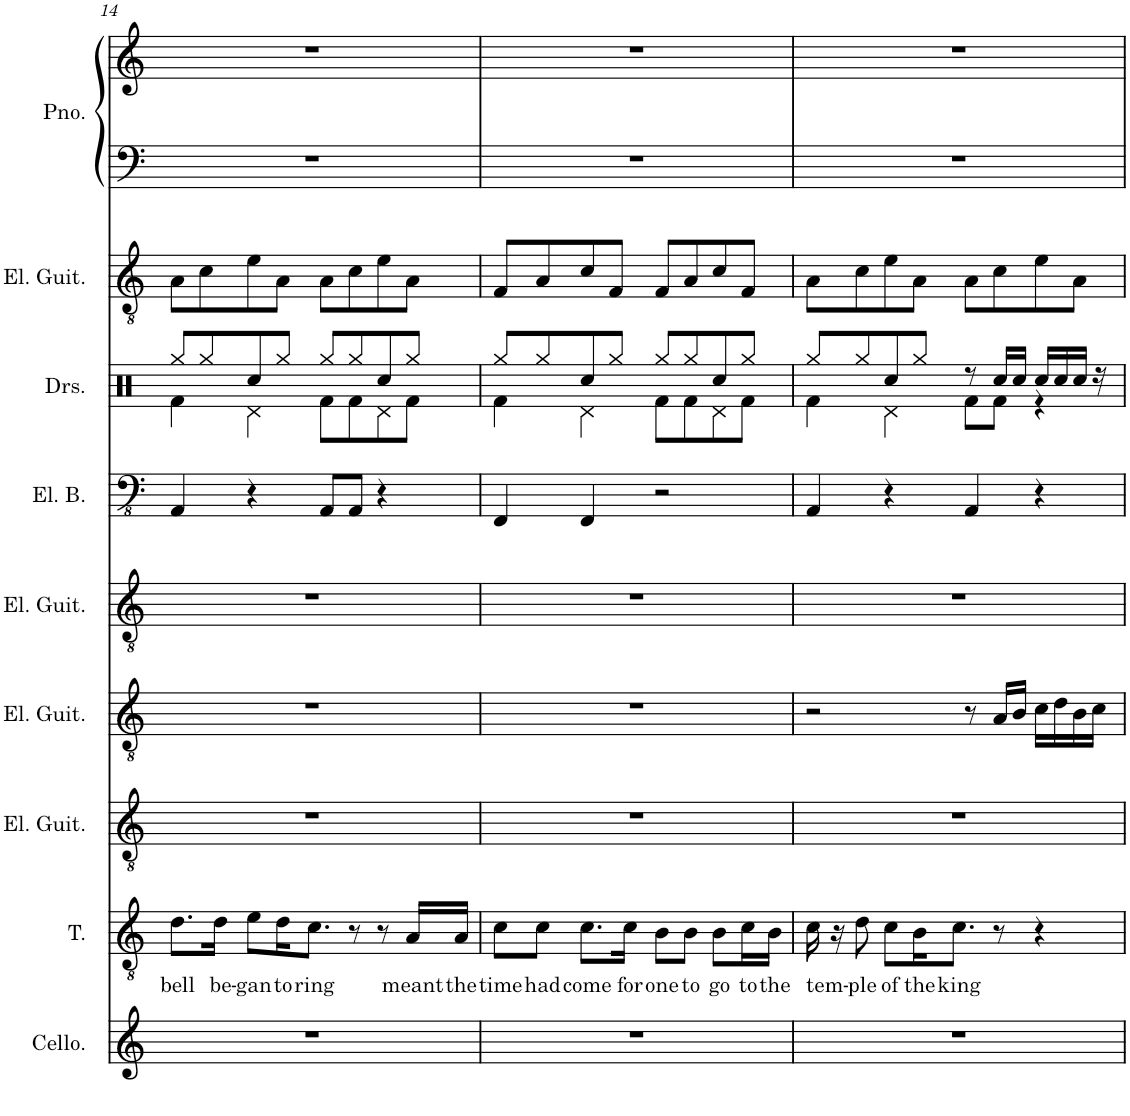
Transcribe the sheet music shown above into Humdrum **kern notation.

**kern	**kern	**text	**kern	**kern	**kern	**kern	**kern	**kern	**kern	**kern
*part9	*part8	*part8	*part7	*part6	*part5	*part4	*part3	*part2	*part1	*part1
*staff10	*staff9	*staff9	*staff8	*staff7	*staff6	*staff5	*staff4	*staff3	*staff2	*staff1
*I"Cello	*I"Tenor	*	*I"Electric Guitar	*I"Electric Guitar	*I"Electric Guitar	*I"Electric Bass	*I"Drumset	*I"Electric Guitar	*I"Piano	*
*I'Cello.	*I'T.	*	*I'El. Guit.	*I'El. Guit.	*I'El. Guit.	*I'El. B.	*I'Drs.	*I'El. Guit.	*I'Pno.	*
!!LO:PB:g=z
*clefG2	*clefGv2	*	*clefGv2	*clefGv2	*clefGv2	*clefFv4	*clefX	*clefGv2	*clefF4	*clefG2
*k[]	*k[]	*	*k[]	*k[]	*k[]	*k[]	*k[]	*k[]	*k[]	*k[]
*M4/4	*M4/4	*	*M4/4	*M4/4	*M4/4	*M4/4	*M4/4	*M4/4	*M4/4	*M4/4
=14	=14	=14	=14	=14	=14	=14	=14	=14	=14	=14
!	!	!LO:LY:b	!	!	!	!	!	!	!	!
*	*	*	*	*	*	*	*^	*	*	*
1r	8.d\L	bell	1r	1r	1r	4AAA/	8Rgg/L	4Rf\	8A\L	1r	1r
.	.	.	.	.	.	.	8Rgg/	.	8c\	.	.
!	!	!LO:LY:b	!	!	!	!	!	!	!	!	!
.	16d\Jk	be-	.	.	.	.	.	.	.	.	.
!	!	!LO:LY:b	!	!	!	!	!	!	!	!	!
.	8e\L	-gan	.	.	.	4r	8Rcc/	4Rd\	8e\	.	.
!	!	!LO:LY:b	!	!	!	!	!	!	!	!	!
.	16d\K	to	.	.	.	.	8Rgg/J	.	8A\J	.	.
!	!	!LO:LY:b	!	!	!	!	!	!	!	!	!
.	8.c\J	ring	.	.	.	.	.	.	.	.	.
.	.	.	.	.	.	8AAA/L	8Rgg/L	8Rf\L	8A\L	.	.
.	8r	.	.	.	.	8AAA/J	8Rgg/	8Rf\	8c\	.	.
.	8r	.	.	.	.	4r	8Rcc/	8Rd\	8e\	.	.
!	!	!LO:LY:b	!	!	!	!	!	!	!	!	!
.	16A/LL	meant	.	.	.	.	8Rgg/J	8Rf\J	8A\J	.	.
!	!	!LO:LY:b	!	!	!	!	!	!	!	!	!
.	16A/JJ	the	.	.	.	.	.	.	.	.	.
=15	=15	=15	=15	=15	=15	=15	=15	=15	=15	=15	=15
!	!	!LO:LY:b	!	!	!	!	!	!	!	!	!
1r	8c\L	time	1r	1r	1r	4FFF/	8Rgg/L	4Rf\	8F/L	1r	1r
!	!	!LO:LY:b	!	!	!	!	!	!	!	!	!
.	8c\J	had	.	.	.	.	8Rgg/	.	8A/	.	.
!	!	!LO:LY:b	!	!	!	!	!	!	!	!	!
.	8.c\L	come	.	.	.	4FFF/	8Rcc/	4Rd\	8c/	.	.
.	.	.	.	.	.	.	8Rgg/J	.	8F/J	.	.
!	!	!LO:LY:b	!	!	!	!	!	!	!	!	!
.	16c\Jk	for	.	.	.	.	.	.	.	.	.
!	!	!LO:LY:b	!	!	!	!	!	!	!	!	!
.	8B\L	one	.	.	.	2r	8Rgg/L	8Rf\L	8F/L	.	.
!	!	!LO:LY:b	!	!	!	!	!	!	!	!	!
.	8B\J	to	.	.	.	.	8Rgg/	8Rf\	8A/	.	.
!	!	!LO:LY:b	!	!	!	!	!	!	!	!	!
.	8B\L	go	.	.	.	.	8Rcc/	8Rd\	8c/	.	.
!	!	!LO:LY:b	!	!	!	!	!	!	!	!	!
.	16c\L	to	.	.	.	.	8Rgg/J	8Rf\J	8F/J	.	.
!	!	!LO:LY:b	!	!	!	!	!	!	!	!	!
.	16B\JJ	the	.	.	.	.	.	.	.	.	.
=16	=16	=16	=16	=16	=16	=16	=16	=16	=16	=16	=16
!	!	!LO:LY:b	!	!	!	!	!	!	!	!	!
1r	16c\	tem-	1r	2r	1r	4AAA/	8Rgg/L	4Rf\	8A\L	1r	1r
.	16r	.	.	.	.	.	.	.	.	.	.
!	!	!LO:LY:b	!	!	!	!	!	!	!	!	!
.	8d\	-ple	.	.	.	.	8Rgg/	.	8c\	.	.
!	!	!LO:LY:b	!	!	!	!	!	!	!	!	!
.	8c\L	of	.	.	.	4r	8Rcc/	4Rd\	8e\	.	.
!	!	!LO:LY:b	!	!	!	!	!	!	!	!	!
.	16B\K	the	.	.	.	.	8Rgg/J	.	8A\J	.	.
!	!	!LO:LY:b	!	!	!	!	!	!	!	!	!
.	8.c\J	king	.	.	.	.	.	.	.	.	.
.	.	.	.	8r	.	4AAA/	8r	8Rf\L	8A\L	.	.
.	8r	.	.	16A/LL	.	.	16Rcc/LL	8Rf\J	8c\	.	.
.	.	.	.	16B/JJ	.	.	16Rcc/JJ	.	.	.	.
.	4r	.	.	16c\LL	.	4r	16Rcc/LL	4r	8e\	.	.
.	.	.	.	16d\	.	.	16Rcc/	.	.	.	.
.	.	.	.	16B\	.	.	16Rcc/JJ	.	8A\J	.	.
.	.	.	.	16c\JJ	.	.	16r	.	.	.	.
*	*	*	*	*	*	*	*v	*v	*	*	*
=	=	=	=	=	=	=	=	=	=	=
*-	*-	*-	*-	*-	*-	*-	*-	*-	*-	*-
